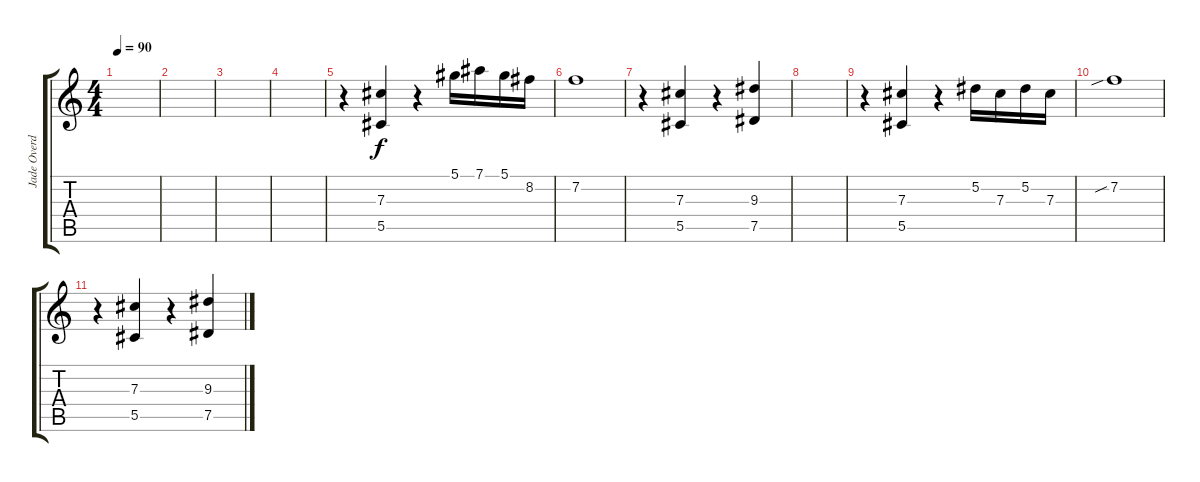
\track ("Jade Overdub" "Jade Overd") {instrument overdrivenguitar}
\staff {score tabs}
\tuning (Eb4 Bb3 Gb3 Db3 Ab2 Eb2) {hide}
\ts (4 4)
\tempo 90
\clef g2
\ks c
|
|
|
|
r.4 (7.3 5.5).4 r.4 5.1.16 7.1.16 5.1.16 8.2.16 |
7.2.1 |
r.4 (7.3 5.5).4 r.4 (9.3 7.5).4 |
|
r.4 (7.3 5.5).4 r.4 5.2.16 7.3.16 5.2.16 7.3.16 |
7.2{sib}.1 |
r.4 (7.3 5.5).4 r.4 (9.3 7.5).4
